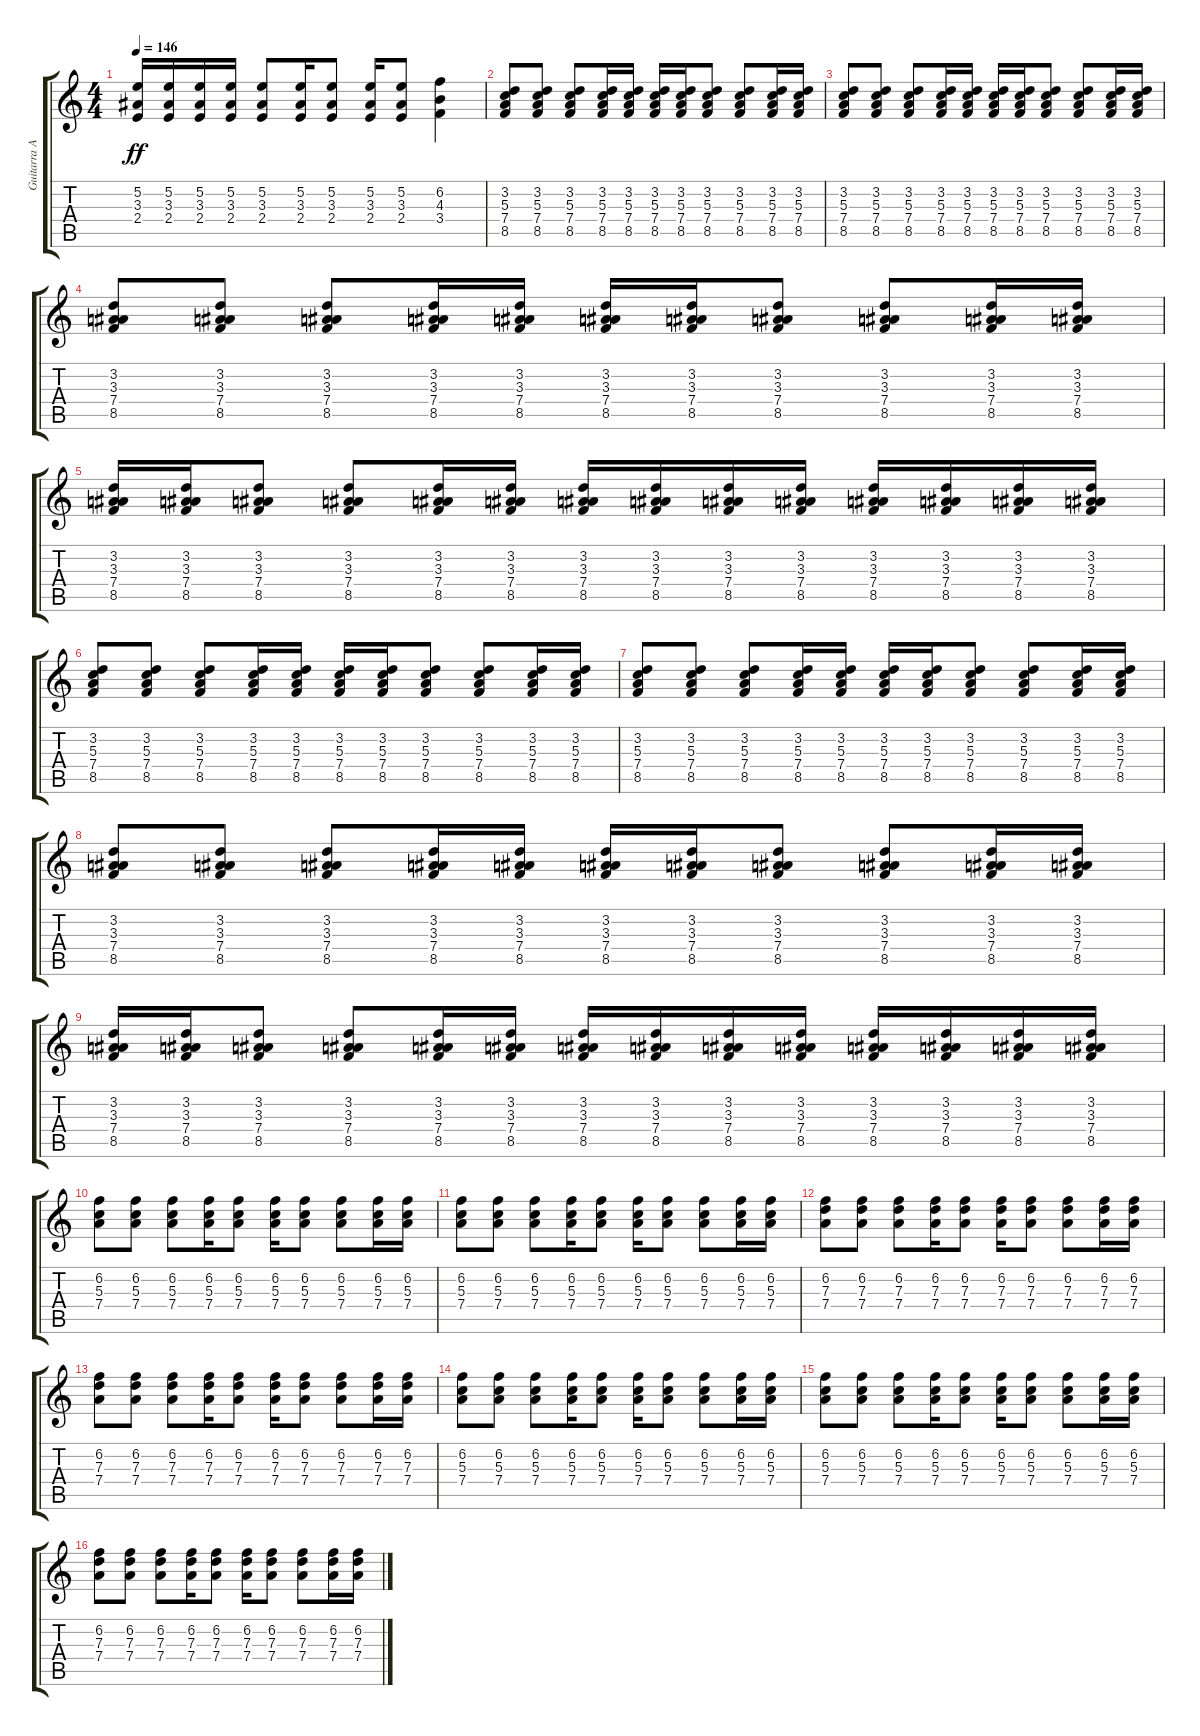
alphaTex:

\track ("Guitarra Acustica" "Guitarra A") {instrument acousticguitarsteel}
\staff {score tabs}
\tuning (E4 B3 G3 D3 A2 E2) {hide}
\ts (4 4)
\tempo 146
\clef g2
\ks c
(5.2 3.3 2.4).16{dy ff} (5.2 3.3 2.4).16 (5.2 3.3 2.4).16 (5.2 3.3 2.4).16 (5.2 3.3 2.4).8 (5.2 3.3 2.4).16 (5.2 3.3 2.4).8 (5.2 3.3 2.4).16 (5.2 3.3 2.4).8 (6.2 4.3 3.4).4 |
(3.2 5.3 7.4 8.5).8 (3.2 5.3 7.4 8.5).8 (3.2 5.3 7.4 8.5).8 (3.2 5.3 7.4 8.5).16 (3.2 5.3 7.4 8.5).16 (3.2 5.3 7.4 8.5).16 (3.2 5.3 7.4 8.5).16 (3.2 5.3 7.4 8.5).8 (3.2 5.3 7.4 8.5).8 (3.2 5.3 7.4 8.5).16 (3.2 5.3 7.4 8.5).16 |
(3.2 5.3 7.4 8.5).8 (3.2 5.3 7.4 8.5).8 (3.2 5.3 7.4 8.5).8 (3.2 5.3 7.4 8.5).16 (3.2 5.3 7.4 8.5).16 (3.2 5.3 7.4 8.5).16 (3.2 5.3 7.4 8.5).16 (3.2 5.3 7.4 8.5).8 (3.2 5.3 7.4 8.5).8 (3.2 5.3 7.4 8.5).16 (3.2 5.3 7.4 8.5).16 |
(3.2 3.3 7.4 8.5).8 (3.2 3.3 7.4 8.5).8 (3.2 3.3 7.4 8.5).8 (3.2 3.3 7.4 8.5).16 (3.2 3.3 7.4 8.5).16 (3.2 3.3 7.4 8.5).16 (3.2 3.3 7.4 8.5).16 (3.2 3.3 7.4 8.5).8 (3.2 3.3 7.4 8.5).8 (3.2 3.3 7.4 8.5).16 (3.2 3.3 7.4 8.5).16 |
(3.2 3.3 7.4 8.5).16 (3.2 3.3 7.4 8.5).16 (3.2 3.3 7.4 8.5).8 (3.2 3.3 7.4 8.5).8 (3.2 3.3 7.4 8.5).16 (3.2 3.3 7.4 8.5).16 (3.2 3.3 7.4 8.5).16 (3.2 3.3 7.4 8.5).16 (3.2 3.3 7.4 8.5).16 (3.2 3.3 7.4 8.5).16 (3.2 3.3 7.4 8.5).16 (3.2 3.3 7.4 8.5).16 (3.2 3.3 7.4 8.5).16 (3.2 3.3 7.4 8.5).16 |
(3.2 5.3 7.4 8.5).8 (3.2 5.3 7.4 8.5).8 (3.2 5.3 7.4 8.5).8 (3.2 5.3 7.4 8.5).16 (3.2 5.3 7.4 8.5).16 (3.2 5.3 7.4 8.5).16 (3.2 5.3 7.4 8.5).16 (3.2 5.3 7.4 8.5).8 (3.2 5.3 7.4 8.5).8 (3.2 5.3 7.4 8.5).16 (3.2 5.3 7.4 8.5).16 |
(3.2 5.3 7.4 8.5).8 (3.2 5.3 7.4 8.5).8 (3.2 5.3 7.4 8.5).8 (3.2 5.3 7.4 8.5).16 (3.2 5.3 7.4 8.5).16 (3.2 5.3 7.4 8.5).16 (3.2 5.3 7.4 8.5).16 (3.2 5.3 7.4 8.5).8 (3.2 5.3 7.4 8.5).8 (3.2 5.3 7.4 8.5).16 (3.2 5.3 7.4 8.5).16 |
(3.2 3.3 7.4 8.5).8 (3.2 3.3 7.4 8.5).8 (3.2 3.3 7.4 8.5).8 (3.2 3.3 7.4 8.5).16 (3.2 3.3 7.4 8.5).16 (3.2 3.3 7.4 8.5).16 (3.2 3.3 7.4 8.5).16 (3.2 3.3 7.4 8.5).8 (3.2 3.3 7.4 8.5).8 (3.2 3.3 7.4 8.5).16 (3.2 3.3 7.4 8.5).16 |
(3.2 3.3 7.4 8.5).16 (3.2 3.3 7.4 8.5).16 (3.2 3.3 7.4 8.5).8 (3.2 3.3 7.4 8.5).8 (3.2 3.3 7.4 8.5).16 (3.2 3.3 7.4 8.5).16 (3.2 3.3 7.4 8.5).16 (3.2 3.3 7.4 8.5).16 (3.2 3.3 7.4 8.5).16 (3.2 3.3 7.4 8.5).16 (3.2 3.3 7.4 8.5).16 (3.2 3.3 7.4 8.5).16 (3.2 3.3 7.4 8.5).16 (3.2 3.3 7.4 8.5).16 |
(6.2 5.3 7.4).8 (6.2 5.3 7.4).8 (6.2 5.3 7.4).8 (6.2 5.3 7.4).16 (6.2 5.3 7.4).8 (6.2 5.3 7.4).16 (6.2 5.3 7.4).8 (6.2 5.3 7.4).8 (6.2 5.3 7.4).16 (6.2 5.3 7.4).16 |
(6.2 5.3 7.4).8 (6.2 5.3 7.4).8 (6.2 5.3 7.4).8 (6.2 5.3 7.4).16 (6.2 5.3 7.4).8 (6.2 5.3 7.4).16 (6.2 5.3 7.4).8 (6.2 5.3 7.4).8 (6.2 5.3 7.4).16 (6.2 5.3 7.4).16 |
(6.2 7.3 7.4).8 (6.2 7.3 7.4).8 (6.2 7.3 7.4).8 (6.2 7.3 7.4).16 (6.2 7.3 7.4).8 (6.2 7.3 7.4).16 (6.2 7.3 7.4).8 (6.2 7.3 7.4).8 (6.2 7.3 7.4).16 (6.2 7.3 7.4).16 |
(6.2 7.3 7.4).8 (6.2 7.3 7.4).8 (6.2 7.3 7.4).8 (6.2 7.3 7.4).16 (6.2 7.3 7.4).8 (6.2 7.3 7.4).16 (6.2 7.3 7.4).8 (6.2 7.3 7.4).8 (6.2 7.3 7.4).16 (6.2 7.3 7.4).16 |
(6.2 5.3 7.4).8 (6.2 5.3 7.4).8 (6.2 5.3 7.4).8 (6.2 5.3 7.4).16 (6.2 5.3 7.4).8 (6.2 5.3 7.4).16 (6.2 5.3 7.4).8 (6.2 5.3 7.4).8 (6.2 5.3 7.4).16 (6.2 5.3 7.4).16 |
(6.2 5.3 7.4).8 (6.2 5.3 7.4).8 (6.2 5.3 7.4).8 (6.2 5.3 7.4).16 (6.2 5.3 7.4).8 (6.2 5.3 7.4).16 (6.2 5.3 7.4).8 (6.2 5.3 7.4).8 (6.2 5.3 7.4).16 (6.2 5.3 7.4).16 |
(6.2 7.3 7.4).8 (6.2 7.3 7.4).8 (6.2 7.3 7.4).8 (6.2 7.3 7.4).16 (6.2 7.3 7.4).8 (6.2 7.3 7.4).16 (6.2 7.3 7.4).8 (6.2 7.3 7.4).8 (6.2 7.3 7.4).16 (6.2 7.3 7.4).16
